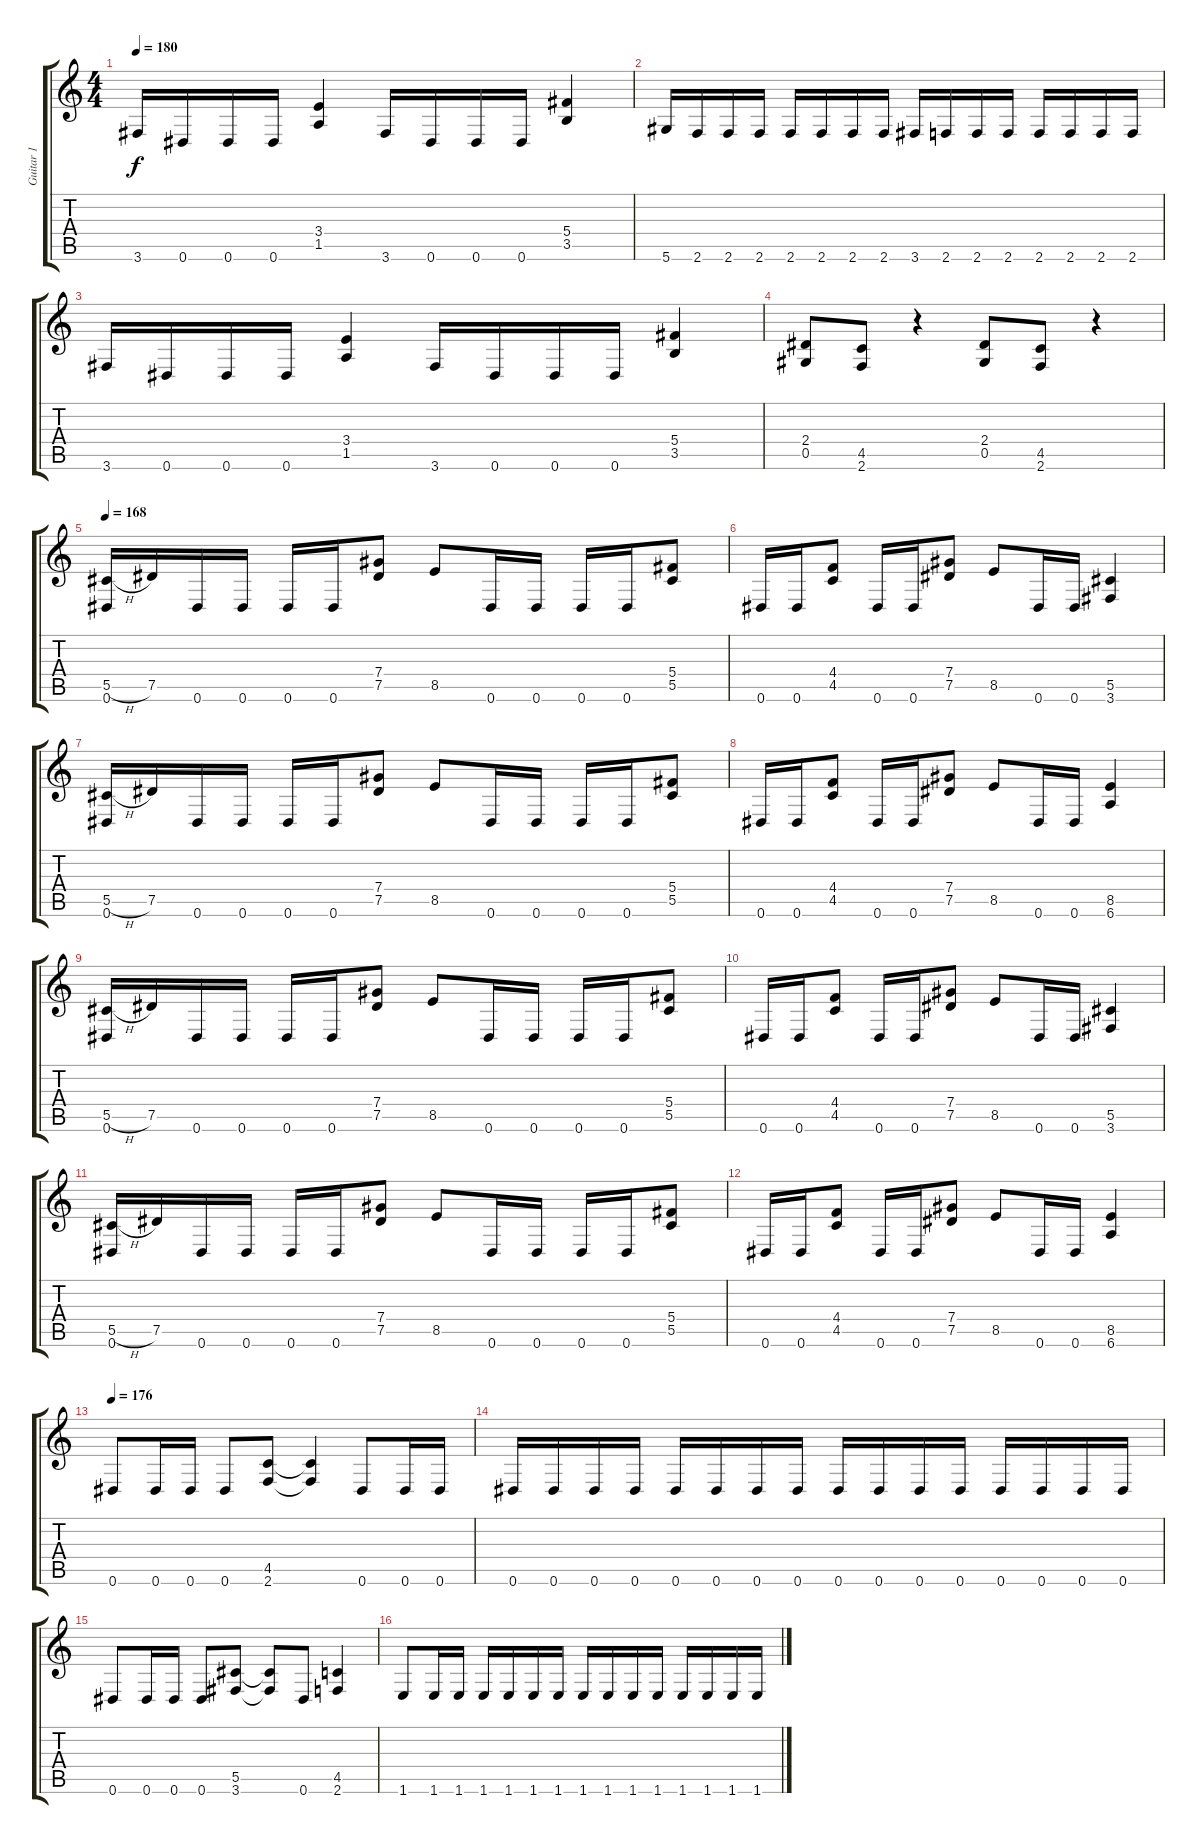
\track ("Guitar 1" "Guitar 1") {instrument distortionguitar}
\staff {score tabs}
\tuning (Eb4 Bb3 Gb3 Db3 Ab2 Eb2) {hide}
\ts (4 4)
\tempo 180
\clef g2
\ks c
3.6.16{dy f} 0.6.16 0.6.16 0.6.16 (3.4 1.5).4 3.6.16 0.6.16 0.6.16 0.6.16 (5.4 3.5).4 |
5.6.16 2.6.16 2.6.16 2.6.16 2.6.16 2.6.16 2.6.16 2.6.16 3.6.16 2.6.16 2.6.16 2.6.16 2.6.16 2.6.16 2.6.16 2.6.16 |
3.6.16 0.6.16 0.6.16 0.6.16 (3.4 1.5).4 3.6.16 0.6.16 0.6.16 0.6.16 (5.4 3.5).4 |
(2.4 0.5).8 (4.5 2.6).8 r.4 (2.4 0.5).8 (4.5 2.6).8 r.4 |
\tempo 168
(5.5{h} 0.6).16 7.5.16 0.6.16 0.6.16 0.6.16 0.6.16 (7.4 7.5).8 8.5.8 0.6.16 0.6.16 0.6.16 0.6.16 (5.4 5.5).8 |
0.6.16 0.6.16 (4.4 4.5).8 0.6.16 0.6.16 (7.4 7.5).8 8.5.8 0.6.16 0.6.16 (5.5 3.6).4 |
(5.5{h} 0.6).16 7.5.16 0.6.16 0.6.16 0.6.16 0.6.16 (7.4 7.5).8 8.5.8 0.6.16 0.6.16 0.6.16 0.6.16 (5.4 5.5).8 |
0.6.16 0.6.16 (4.4 4.5).8 0.6.16 0.6.16 (7.4 7.5).8 8.5.8 0.6.16 0.6.16 (8.5 6.6).4 |
(5.5{h} 0.6).16 7.5.16 0.6.16 0.6.16 0.6.16 0.6.16 (7.4 7.5).8 8.5.8 0.6.16 0.6.16 0.6.16 0.6.16 (5.4 5.5).8 |
0.6.16 0.6.16 (4.4 4.5).8 0.6.16 0.6.16 (7.4 7.5).8 8.5.8 0.6.16 0.6.16 (5.5 3.6).4 |
(5.5{h} 0.6).16 7.5.16 0.6.16 0.6.16 0.6.16 0.6.16 (7.4 7.5).8 8.5.8 0.6.16 0.6.16 0.6.16 0.6.16 (5.4 5.5).8 |
0.6.16 0.6.16 (4.4 4.5).8 0.6.16 0.6.16 (7.4 7.5).8 8.5.8 0.6.16 0.6.16 (8.5 6.6).4 |
\tempo 176
0.6.8 0.6.16 0.6.16 0.6.8 (4.5 2.6).8 (4.5{t} 2.6{t}).4 0.6.8 0.6.16 0.6.16 |
0.6.16 0.6.16 0.6.16 0.6.16 0.6.16 0.6.16 0.6.16 0.6.16 0.6.16 0.6.16 0.6.16 0.6.16 0.6.16 0.6.16 0.6.16 0.6.16 |
0.6.8 0.6.16 0.6.16 0.6.8 (5.5 3.6).8 (5.5{t} 3.6{t}).8 0.6.8 (4.5 2.6).4 |
1.6.8 1.6.16 1.6.16 1.6.16 1.6.16 1.6.16 1.6.16 1.6.16 1.6.16 1.6.16 1.6.16 1.6.16 1.6.16 1.6.16 1.6.16
